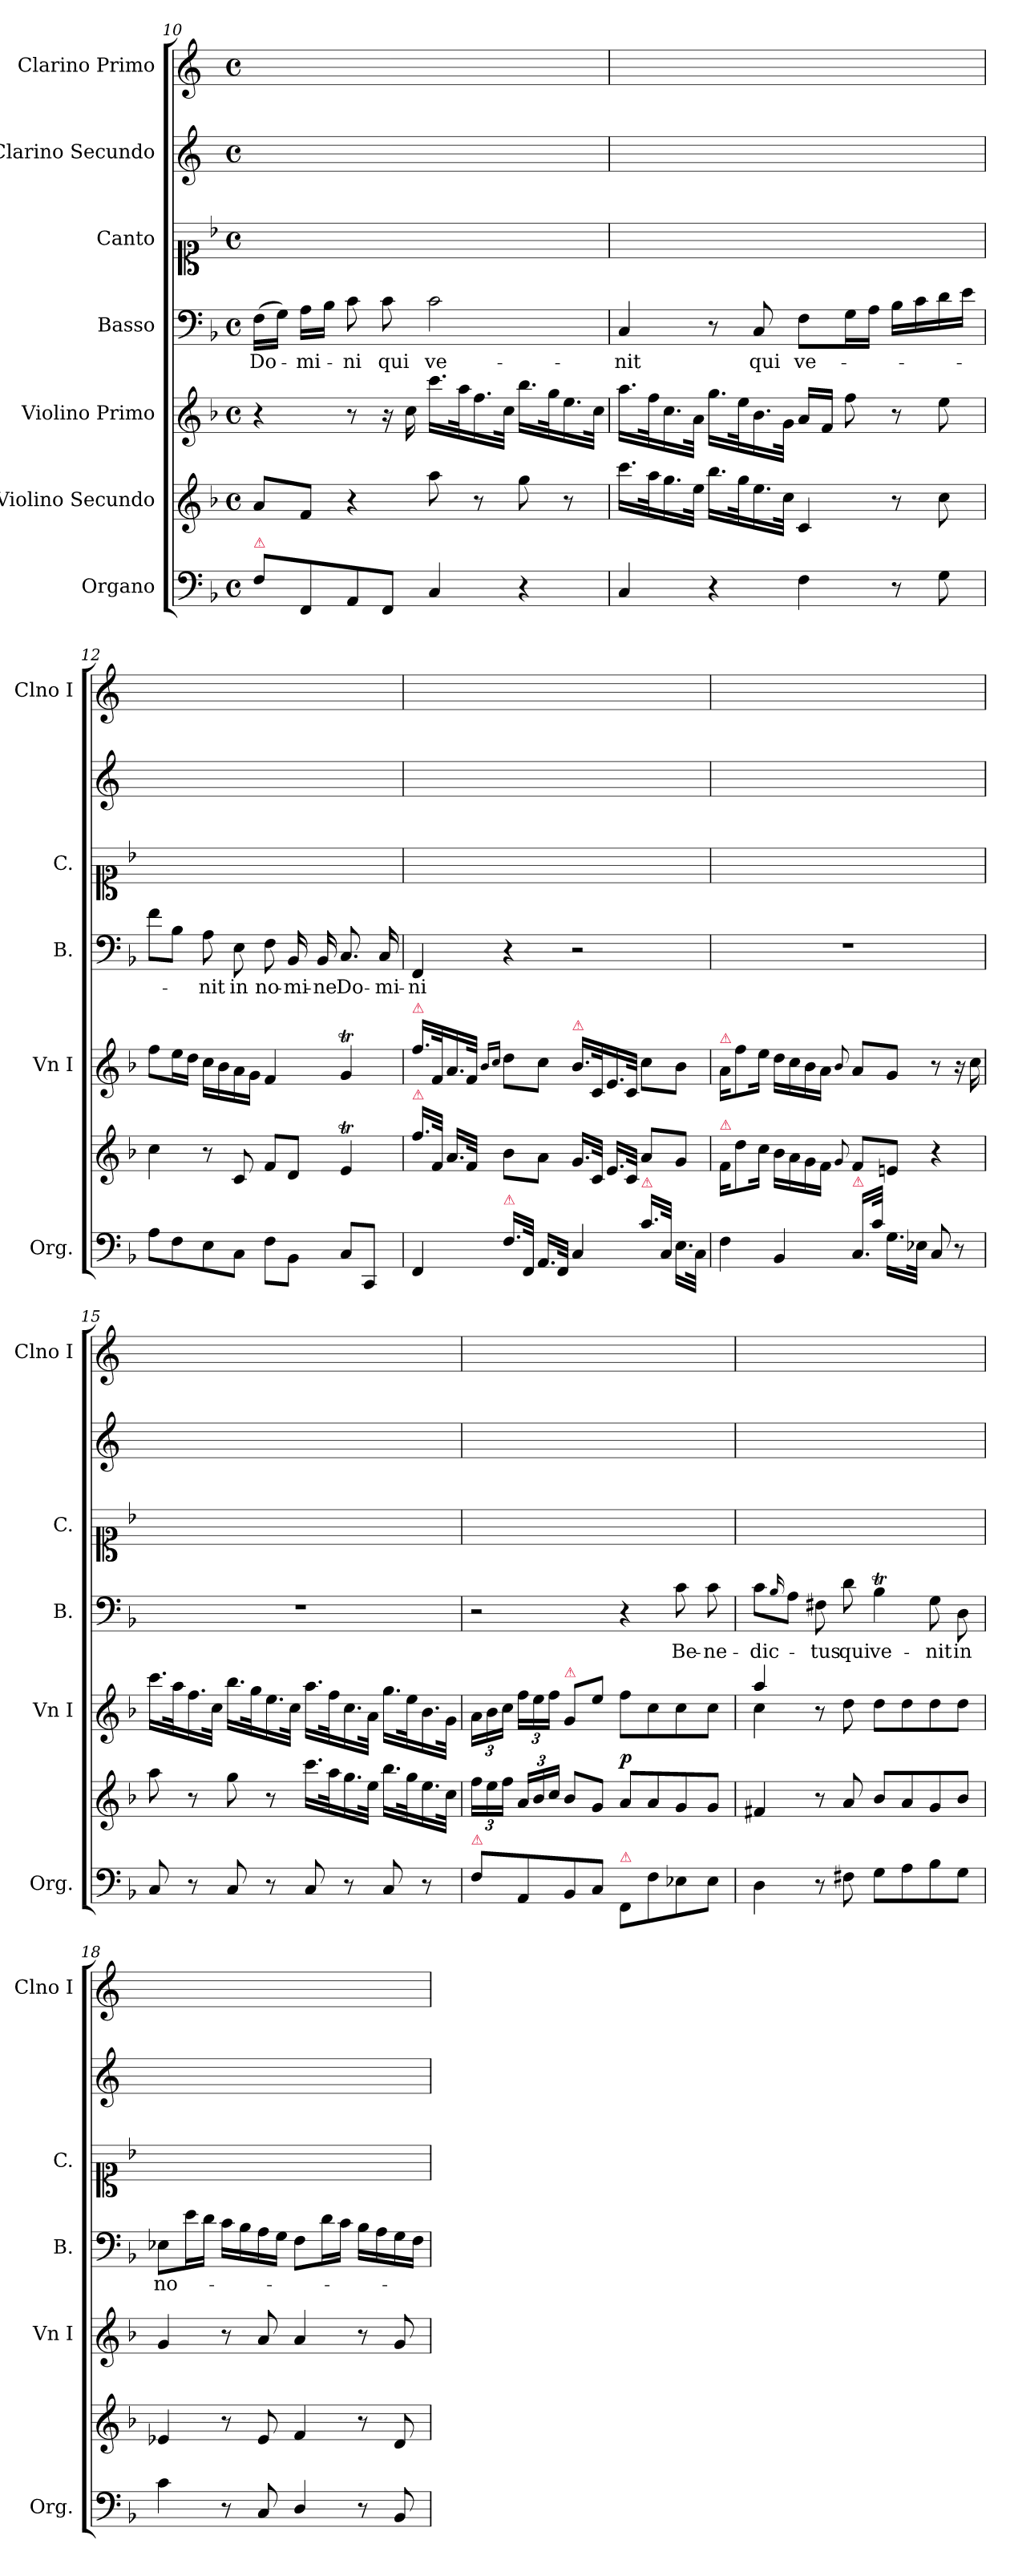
**kern	**dynam	**kern	**dynam	**kern	**dynam	**kern	**text	**kern	**kern	**kern
*part7	*part7	*part6	*part6	*part5	*part5	*part4	*part4	*part3	*part2	*part1
*staff7	*staff7	*staff6	*staff6	*staff5	*staff5	*staff4	*staff4	*staff3	*staff2	*staff1
*I"Organo	*	*I"Violino Secundo	*	*I"Violino Primo	*	*I"Basso	*	*I"Canto	*I"Clarino Secundo	*I"Clarino Primo
*I'Org.	*	*	*	*I'Vn I	*	*I'B.	*	*I'C.	*	*I'Clno I
*clefF4	*	*clefG2	*	*clefG2	*	*clefF4	*	*clefC1	*clefG2	*clefG2
*	*	*	*	*	*	*	*	*	*ITrd-1c-2	*ITrd-1c-2
*k[b-]	*	*k[b-]	*	*k[b-]	*	*k[b-]	*	*k[b-]	*k[f#c#]	*k[f#c#]
*	*	*	*	*	*	*	*	*	*D:	*D:
*M4/4	*	*M4/4	*	*M4/4	*	*M4/4	*	*M4/4	*M4/4	*M4/4
*met(c)	*	*met(c)	*	*met(c)	*	*met(c)	*	*met(c)	*met(c)	*met(c)
=10	=10	=10	=10	=10	=10	=10	=10	=10	=10	=10
!LO:TX:a:color=crimson:t=⚠	!	!	!	!	!	!	!	!	!	!
8F\L	.	8a/L	.	4r	.	(16F\LL	Do-	1ryy	1ryy	1ryy
.	.	.	.	.	.	16G\JJ)	.	.	.	.
8FF/	.	8f/J	.	.	.	16A\LL	-mi-	.	.	.
.	.	.	.	.	.	16B-\JJ	.	.	.	.
8AA/	.	4r	.	8r	.	8c\	-ni	.	.	.
8FF/J	.	.	.	16r	.	8c\	qui	.	.	.
.	.	.	.	16cc\	.	.	.	.	.	.
4C/	.	8aa\	.	16.ccc\LL	.	2c\	ve-	.	.	.
.	.	.	.	32aa\K	.	.	.	.	.	.
.	.	8r	.	16.ff\	.	.	.	.	.	.
.	.	.	.	32cc\JJk	.	.	.	.	.	.
4r	.	8gg\	.	16.bb-\LL	.	.	.	.	.	.
.	.	.	.	32gg\K	.	.	.	.	.	.
.	.	8r	.	16.ee\	.	.	.	.	.	.
.	.	.	.	32cc\JJk	.	.	.	.	.	.
=11	=11	=11	=11	=11	=11	=11	=11	=11	=11	=11
4C/	.	16.ccc\LL	.	16.aa\LL	.	4C/	-nit	1ryy	1ryy	1ryy
.	.	32aa\K	.	32ff\K	.	.	.	.	.	.
.	.	16.gg\	.	16.cc\	.	.	.	.	.	.
.	.	32ee\JJk	.	32a\JJk	.	.	.	.	.	.
4r	.	16.bb-\LL	.	16.gg\LL	.	8r	.	.	.	.
.	.	32gg\K	.	32ee\K	.	.	.	.	.	.
.	.	16.ee\	.	16.b-\	.	8C/	qui	.	.	.
.	.	32cc\JJk	.	32g\JJk	.	.	.	.	.	.
4F\	.	4c/	.	16a/LL	.	8F\L	ve-	.	.	.
.	.	.	.	16f/JJ	.	.	.	.	.	.
.	.	.	.	8ff\	.	16G\L	.	.	.	.
.	.	.	.	.	.	16A\JJ	.	.	.	.
8r	.	8r	.	8r	.	16B-\LL	.	.	.	.
.	.	.	.	.	.	16c\	.	.	.	.
8G\	.	8cc\	.	8ee\	.	16d\	.	.	.	.
.	.	.	.	.	.	16e\JJ	.	.	.	.
=12	=12	=12	=12	=12	=12	=12	=12	=12	=12	=12
8A\L	.	4cc\	.	8ff\L	.	8f\L	.	1ryy	1ryy	1ryy
8F\	.	.	.	16ee\L	.	8B-\J	.	.	.	.
.	.	.	.	16dd\JJ	.	.	.	.	.	.
8E\	.	8r	.	16cc\LL	.	8A\	-nit	.	.	.
.	.	.	.	16b-\	.	.	.	.	.	.
8C\J	.	8c/	.	16a\	.	8E\	in	.	.	.
.	.	.	.	16g\JJ	.	.	.	.	.	.
8F\L	.	8f/L	.	4f/	.	8F\	no-	.	.	.
8BB-\J	.	8d/J	.	.	.	16BB-/	-mi-	.	.	.
.	.	.	.	.	.	16BB-/	-ne	.	.	.
8C/L	.	4et/	.	4gT/	.	8.C/	Do-	.	.	.
8CC/J	.	.	.	.	.	.	.	.	.	.
.	.	.	.	.	.	16C/	-mi-	.	.	.
=13	=13	=13	=13	=13	=13	=13	=13	=13	=13	=13
!	!	!	!	!LO:TX:a:color=crimson:t=⚠	!	!	!	!	!	!
!	!	!LO:TX:a:color=crimson:t=⚠	!	!	!	!	!	!	!	!
!	!	!	!	!	!LO:DY:a	!	!	!	!	!
4FF/	.	16.ff\LL	.	16.ff\LL	for	4FF/	-ni	1ryy	1ryy	1ryy
.	.	32f/JJk	.	32f/K	.	.	.	.	.	.
.	.	16.a/LL	.	16.a/	.	.	.	.	.	.
.	.	32f/JJk	.	32f/JJk	.	.	.	.	.	.
.	.	.	.	16qqb-/LL	.	.	.	.	.	.
.	.	.	.	16qqcc/JJ	.	.	.	.	.	.
!LO:TX:a:color=crimson:t=⚠	!	!	!	!	!	!	!	!	!	!
16.F\LL	.	8b-\L	.	8dd\L	.	4r	.	.	.	.
32FF/JJk	.	.	.	.	.	.	.	.	.	.
16.AA/LL	.	8a\J	.	8cc\J	.	.	.	.	.	.
32FF/JJk	.	.	.	.	.	.	.	.	.	.
!	!	!	!	!LO:TX:a:color=crimson:t=⚠	!	!	!	!	!	!
4C/	.	16.g/LL	.	16.b-/LL	.	2r	.	.	.	.
.	.	32c/JJk	.	32c/K	.	.	.	.	.	.
.	.	16.e/LL	.	16.e/	.	.	.	.	.	.
.	.	32c/JJk	.	32c/JJk	.	.	.	.	.	.
!LO:TX:a:color=crimson:t=⚠	!	!	!	!	!	!	!	!	!	!
16.c\LL	.	8a/L	.	8cc\L	.	.	.	.	.	.
32C/JJk	.	.	.	.	.	.	.	.	.	.
16.E\LL	.	8g/J	.	8b-\J	.	.	.	.	.	.
32C\JJk	.	.	.	.	.	.	.	.	.	.
=14	=14	=14	=14	=14	=14	=14	=14	=14	=14	=14
!	!	!	!	!LO:TX:a:color=crimson:t=⚠	!	!	!	!	!	!
!	!	!LO:TX:a:color=crimson:t=⚠	!	!	!	!	!	!	!	!
4F\	.	16f/KL	.	16a/KL	.	1r	.	1ryy	1ryy	1ryy
.	.	8dd\	.	8ff\	.	.	.	.	.	.
.	.	16cc\Jk	.	16ee\Jk	.	.	.	.	.	.
4BB-/	.	16b-\LL	.	16dd\LL	.	.	.	.	.	.
.	.	16a\	.	16cc\	.	.	.	.	.	.
.	.	16g\	.	16b-\	.	.	.	.	.	.
.	.	16f\JJ	.	16a\JJ	.	.	.	.	.	.
.	.	8qqg/	.	8qqb-/	.	.	.	.	.	.
!LO:TX:a:color=crimson:t=⚠	!	!	!	!	!	!	!	!	!	!
16.C/LL	.	8f/L	.	8a/L	.	.	.	.	.	.
32c\JJk	.	.	.	.	.	.	.	.	.	.
16.G\LL	.	8en/J	.	8g/J	.	.	.	.	.	.
32E-X\JJk	.	.	.	.	.	.	.	.	.	.
8C/	.	4r	.	8r	.	.	.	.	.	.
8r	.	.	.	16r	.	.	.	.	.	.
.	.	.	.	16cc\	.	.	.	.	.	.
=15	=15	=15	=15	=15	=15	=15	=15	=15	=15	=15
8C/	.	8aa\	.	16.ccc\LL	.	1r	.	1ryy	1ryy	1ryy
.	.	.	.	32aa\K	.	.	.	.	.	.
8r	.	8r	.	16.ff\	.	.	.	.	.	.
.	.	.	.	32cc\JJk	.	.	.	.	.	.
8C/	.	8gg\	.	16.bb-\LL	.	.	.	.	.	.
.	.	.	.	32gg\K	.	.	.	.	.	.
8r	.	8r	.	16.ee\	.	.	.	.	.	.
.	.	.	.	32cc\JJk	.	.	.	.	.	.
8C/	.	16.ccc\LL	.	16.aa\LL	.	.	.	.	.	.
.	.	32aa\K	.	32ff\K	.	.	.	.	.	.
8r	.	16.gg\	.	16.cc\	.	.	.	.	.	.
.	.	32ee\JJk	.	32a\JJk	.	.	.	.	.	.
8C/	.	16.bb-\LL	.	16.gg\LL	.	.	.	.	.	.
.	.	32gg\K	.	32ee\K	.	.	.	.	.	.
8r	.	16.ee\	.	16.b-\	.	.	.	.	.	.
.	.	32cc\JJk	.	32g\JJk	.	.	.	.	.	.
=16	=16	=16	=16	=16	=16	=16	=16	=16	=16	=16
!LO:TX:a:color=crimson:t=⚠	!	!	!	!	!	!	!	!	!	!
8F\L	.	24ff\LL	.	24a\LL	.	2r	.	1ryy	1ryy	1ryy
.	.	24ee\	.	24b-\	.	.	.	.	.	.
.	.	24ff\JJ	.	24cc\JJ	.	.	.	.	.	.
8AA/	.	24a/LL	.	24ff\LL	.	.	.	.	.	.
.	.	24b-/	.	24ee\	.	.	.	.	.	.
.	.	24cc/JJ	.	24ff\JJ	.	.	.	.	.	.
!	!	!	!	!LO:TX:a:color=crimson:t=⚠	!	!	!	!	!	!
8BB-/	.	8b-/L	.	8g/L	.	.	.	.	.	.
8C/J	.	8g/J	.	8ee\J	.	.	.	.	.	.
!LO:TX:a:color=crimson:t=⚠	!	!	!	!	!	!	!	!	!	!
!	!LO:DY:a	!	!LO:DY:a	!	!	!	!	!	!	!
8FF/L	p&colon;	8a/L	p	8ff\L	.	4r	.	.	.	.
8F\	.	8a/	.	8cc\	.	.	.	.	.	.
8E-X\	.	8g/	.	8cc\	.	8c\	Be-	.	.	.
8E-\J	.	8g/J	.	8cc\J	.	8c\	-ne-	.	.	.
=17	=17	=17	=17	=17	=17	=17	=17	=17	=17	=17
*	*	*	*	*^	*	*	*	*	*	*
4D\	.	4f#X/	.	4aa/	4cc\	.	8c\L	-dic-	1ryy	1ryy	1ryy
.	.	.	.	.	.	.	16qqB-/	.	.	.	.
.	.	.	.	.	.	.	8A\J	.	.	.	.
8r	.	8r	.	8r	2.ryy	.	8F#X\	-tus	.	.	.
8F#X\	.	8a/	.	8dd\	.	.	8d\	qui	.	.	.
8G\L	.	8b-/L	.	8dd\L	.	.	4B-T\	ve-	.	.	.
8A\	.	8a/	.	8dd\	.	.	.	.	.	.	.
8B-\	.	8g/	.	8dd\	.	.	8G\	-nit	.	.	.
8G\J	.	8b-/J	.	8dd\J	.	.	8D\	in	.	.	.
*	*	*	*	*v	*v	*	*	*	*	*	*
=18	=18	=18	=18	=18	=18	=18	=18	=18	=18	=18
4c\	.	4e-X/	.	4g/	.	8E-X\L	no-	1ryy	1ryy	1ryy
.	.	.	.	.	.	16e\L	.	.	.	.
.	.	.	.	.	.	16d\JJ	.	.	.	.
8r	.	8r	.	8r	.	16c\LL	.	.	.	.
.	.	.	.	.	.	16B-\	.	.	.	.
8C/	.	8e-/	.	8a/	.	16A\	.	.	.	.
.	.	.	.	.	.	16G\JJ	.	.	.	.
4D/	.	4f/	.	4a/	.	8F\L	.	.	.	.
.	.	.	.	.	.	16d\L	.	.	.	.
.	.	.	.	.	.	16c\JJ	.	.	.	.
8r	.	8r	.	8r	.	16B-\LL	.	.	.	.
.	.	.	.	.	.	16A\	.	.	.	.
8BB-/	.	8d/	.	8g/	.	16G\	.	.	.	.
.	.	.	.	.	.	16F\JJ	.	.	.	.
=	=	=	=	=	=	=	=	=	=	=
*-	*-	*-	*-	*-	*-	*-	*-	*-	*-	*-
